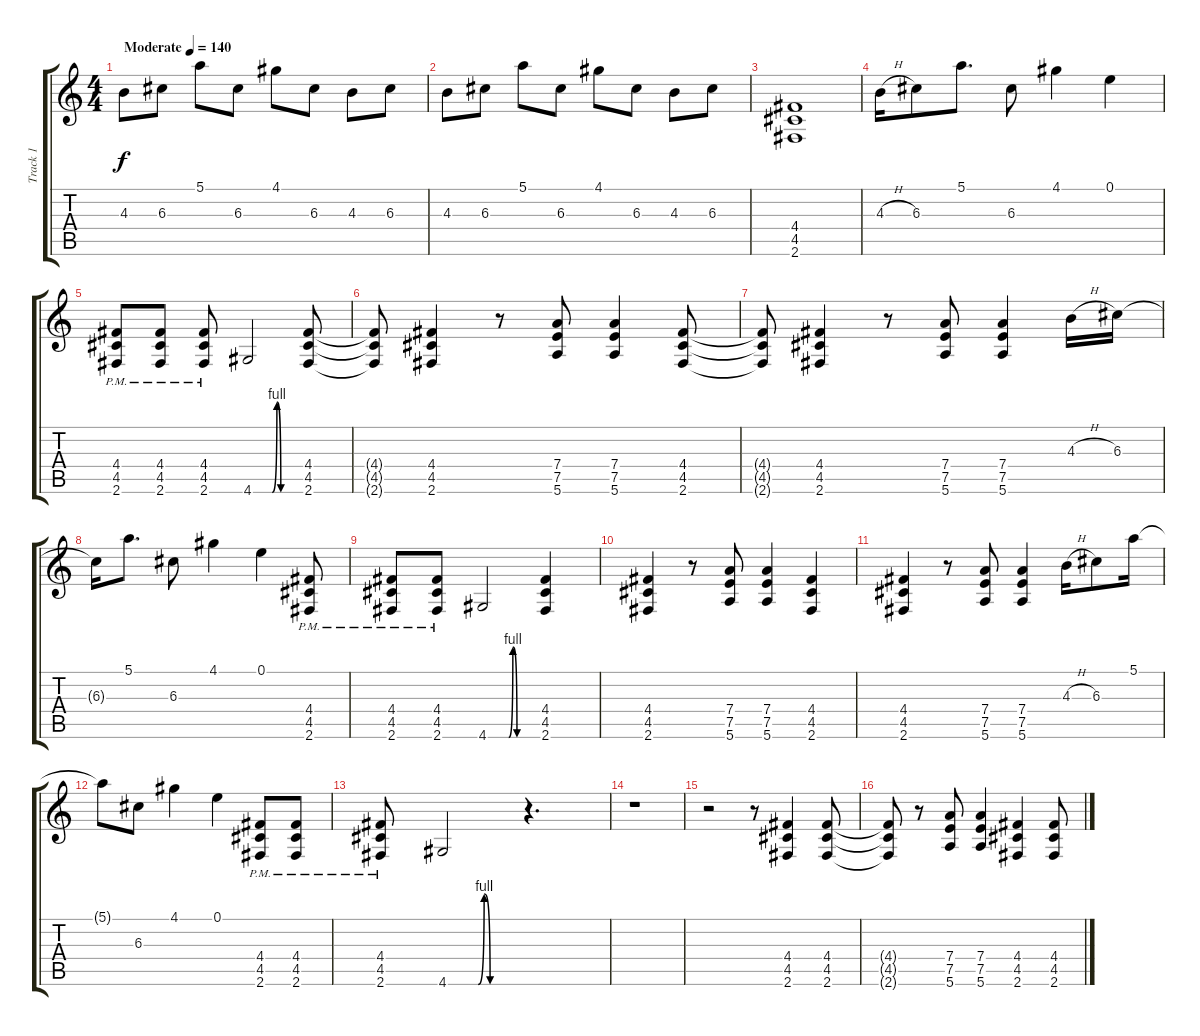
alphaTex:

\track ("Track 1" "Track 1") {instrument distortionguitar}
\staff {score tabs}
\tuning (E4 B3 G3 D3 A2 E2) {hide}
\ts (4 4)
\tempo (140 "Moderate")
\clef g2
\ks c
4.3.8{dy f instrument distortionguitar} 6.3.8 5.1.8 6.3.8 4.1.8 6.3.8 4.3.8 6.3.8 |
4.3.8 6.3.8 5.1.8 6.3.8 4.1.8 6.3.8 4.3.8 6.3.8 |
(4.4 4.5 2.6).1 |
4.3{h}.16 6.3.8 5.1.8{d} 6.3.8 4.1.4 0.1.4 |
(4.4{pm} 4.5{pm} 2.6{pm}).8 (4.4{pm} 4.5{pm} 2.6{pm}).8 (4.4{pm} 4.5{pm} 2.6{pm}).8 4.6{be (custom 0 0 24 0 30 4 35 0 60 0)}.2 (4.4 4.5 2.6).8 |
(4.4{t} 4.5{t} 2.6{t}).8 (4.4 4.5 2.6).4 r.8 (7.4 7.5 5.6).8 (7.4 7.5 5.6).4 (4.4 4.5 2.6).8 |
(4.4{t} 4.5{t} 2.6{t}).8 (4.4 4.5 2.6).4 r.8 (7.4 7.5 5.6).8 (7.4 7.5 5.6).4 4.3{h}.16 6.3.16 |
6.3{t}.16 5.1.8{d} 6.3.8 4.1.4 0.1.4 (4.4{pm} 4.5{pm} 2.6{pm}).8 |
(4.4{pm} 4.5{pm} 2.6{pm}).8 (4.4{pm} 4.5{pm} 2.6{pm}).8 4.6{be (custom 0 0 25 0 30 4 35 0 60 0)}.2 (4.4 4.5 2.6).4 |
(4.4 4.5 2.6).4 r.8 (7.4 7.5 5.6).8 (7.4 7.5 5.6).4 (4.4 4.5 2.6).4 |
(4.4 4.5 2.6).4 r.8 (7.4 7.5 5.6).8 (7.4 7.5 5.6).4 4.3{h}.16 6.3.8 5.1.16 |
5.1{t}.8 6.3.8 4.1.4 0.1.4 (4.4{pm} 4.5{pm} 2.6{pm}).8 (4.4{pm} 4.5{pm} 2.6{pm}).8 |
(4.4{pm} 4.5{pm} 2.6{pm}).8 4.6{be (custom 0 0 25 0 30 4 35 0 60 0)}.2 r.4{d} |
r.1 |
r.2 r.8 (4.4 4.5 2.6).4 (4.4 4.5 2.6).8 |
(4.4{t} 4.5{t} 2.6{t}).8 r.8 (7.4 7.5 5.6).8 (7.4 7.5 5.6).4 (4.4 4.5 2.6).4 (4.4 4.5 2.6).8
